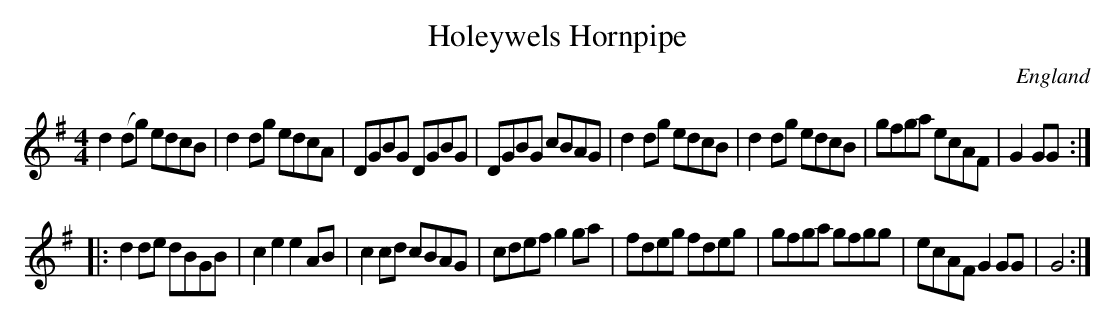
X:1
T:Holeywels Hornpipe
L:1/8
M:4/4
O:England
K:G
d2(dg) edcB | d2dg edcA | DGBG DGBG | DGBG cBAG | \
d2dg edcB | d2dg edcB | gfga ecAF | G2GG ::
d2de dBGB | c2e2 e2AB | c2cd cBAG | cdef g2ga | \
fdeg fdeg | gfga gfgg | ecAF G2GG | G4 :|
